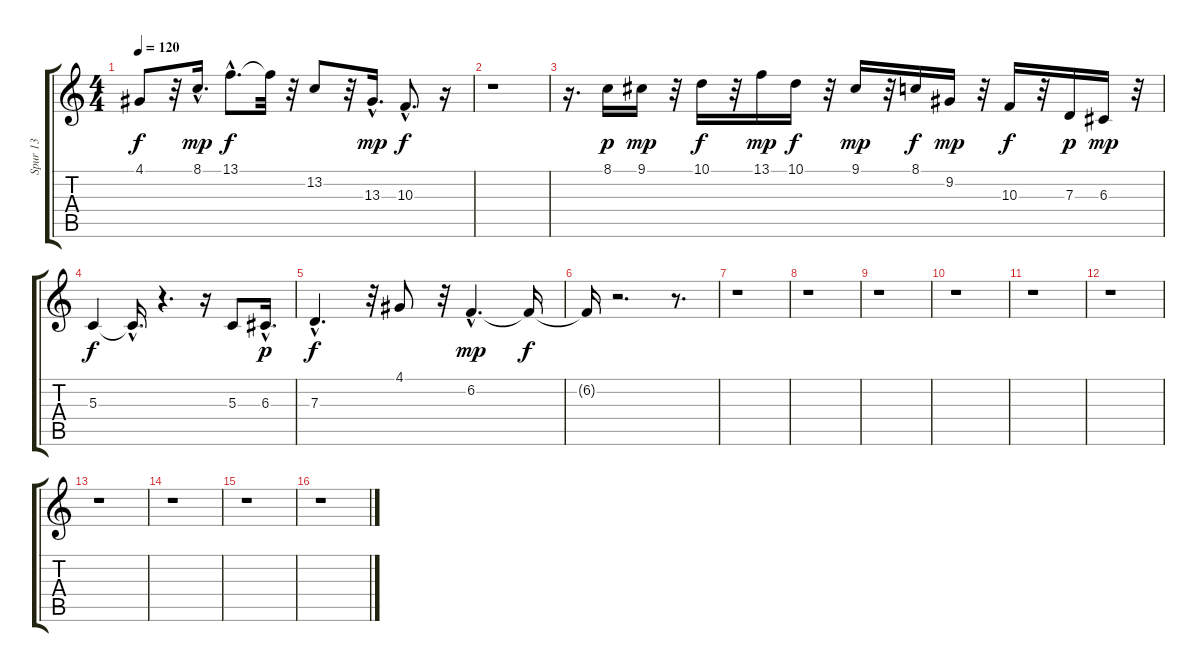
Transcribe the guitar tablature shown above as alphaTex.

\track ("Spur 13" "Spur 13") {instrument sopranosax}
\staff {score tabs}
\tuning (E4 B3 G3 D3 A2 E2) {hide}
\ts (4 4)
\tempo 120
\clef g2
\ks c
4.1.8{dy f} r.32 8.1{hac}.16{d dy mp} 13.1{hac}.8{d dy f} 13.1{t}.32 r.32 13.2.8 r.32 13.3{hac}.16{d dy mp} 10.3{hac}.8{d dy f} r.16 |
r.1 |
r.16{d} 8.1.16{dy p} 9.1.16{dy mp} r.32 10.1.16{dy f} r.32 13.1.16{dy mp} 10.1.16{dy f} r.32 9.1.16{dy mp} r.32 8.1.16{dy f} 9.2.16{dy mp} r.32 10.3.16{dy f} r.32 7.3.16{dy p} 6.3.16{dy mp} r.32 |
5.3.4{dy f} 5.3{hac t}.16{d} r.4{d} r.16 5.3.8 6.3{hac}.16{d dy p} |
7.3{hac}.4{d dy f} r.32 4.1.8 r.32 6.2{hac}.4{d dy mp} 6.2{t}.16{dy f} |
6.2{t}.16 r.2{d} r.8{d} |
r.1 |
r.1 |
r.1 |
r.1 |
r.1 |
r.1 |
r.1 |
r.1 |
r.1 |
r.1
